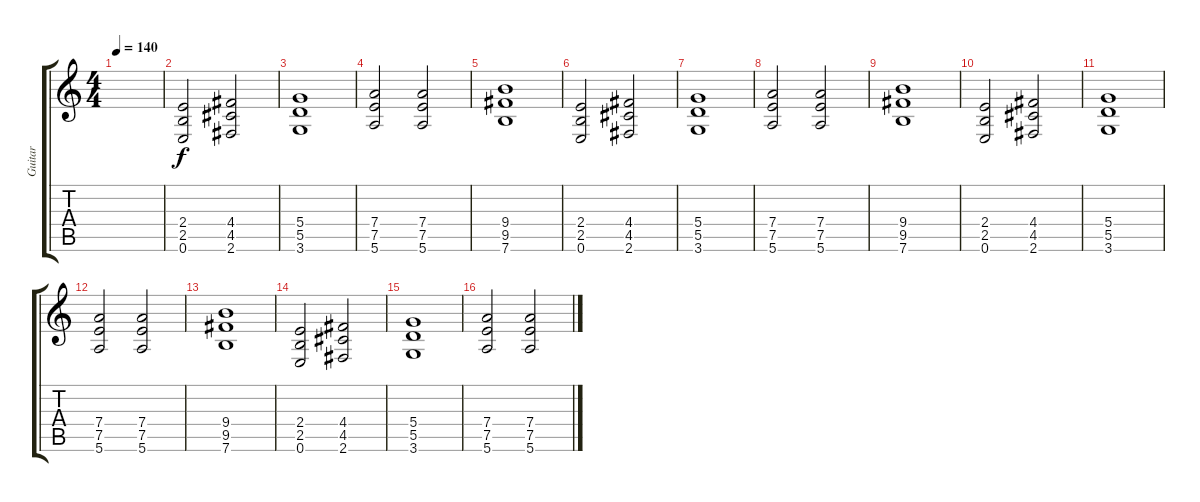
\track ("Guitar" "Guitar") {instrument distortionguitar}
\staff {score tabs}
\tuning (E4 B3 G3 D3 A2 E2) {hide}
\ts (4 4)
\tempo 140
\clef g2
\ks c
|
(2.4 2.5 0.6).2 (4.4 4.5 2.6).2 |
(5.4 5.5 3.6).1 |
(7.4 7.5 5.6).2 (7.4 7.5 5.6).2 |
(9.4 9.5 7.6).1 |
(2.4 2.5 0.6).2 (4.4 4.5 2.6).2 |
(5.4 5.5 3.6).1 |
(7.4 7.5 5.6).2 (7.4 7.5 5.6).2 |
(9.4 9.5 7.6).1 |
(2.4 2.5 0.6).2 (4.4 4.5 2.6).2 |
(5.4 5.5 3.6).1 |
(7.4 7.5 5.6).2 (7.4 7.5 5.6).2 |
(9.4 9.5 7.6).1 |
(2.4 2.5 0.6).2 (4.4 4.5 2.6).2 |
(5.4 5.5 3.6).1 |
(7.4 7.5 5.6).2 (7.4 7.5 5.6).2
